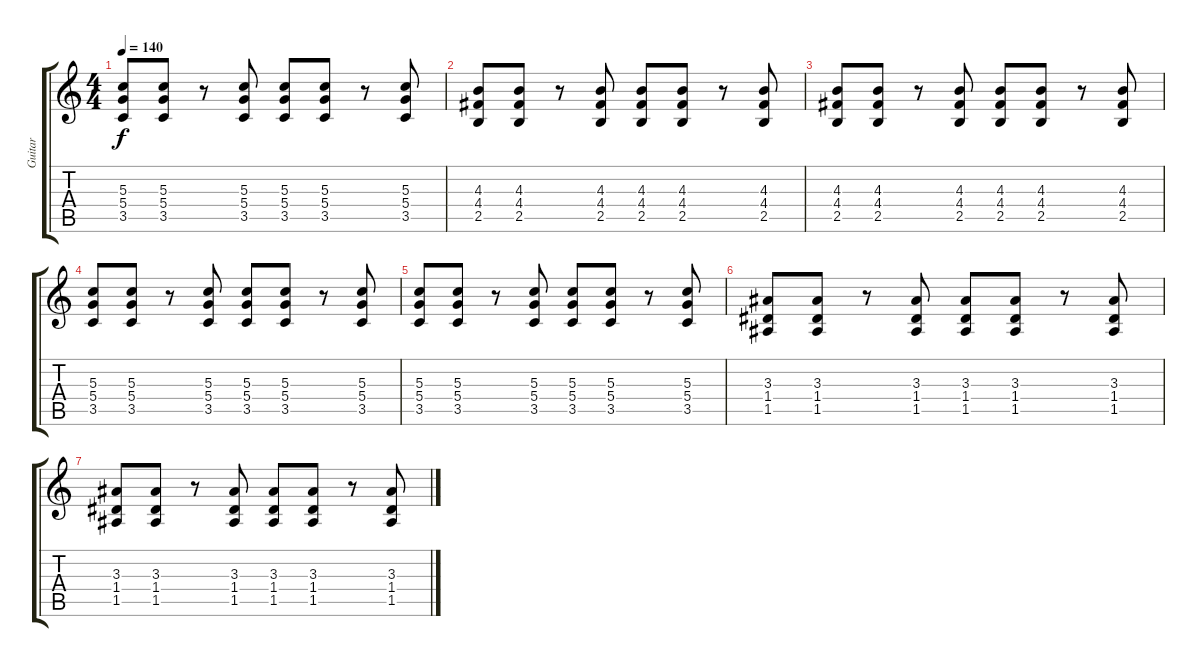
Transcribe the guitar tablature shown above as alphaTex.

\track ("Guitar" "Guitar") {instrument acousticguitarsteel}
\staff {score tabs}
\tuning (E4 B3 G3 D3 A2 E2) {hide}
\ts (4 4)
\tempo 140
\clef g2
\ks c
(5.3 5.4 3.5).8{dy f} (5.3 5.4 3.5).8 r.8 (5.3 5.4 3.5).8 (5.3 5.4 3.5).8 (5.3 5.4 3.5).8 r.8 (5.3 5.4 3.5).8 |
(4.3 4.4 2.5).8 (4.3 4.4 2.5).8 r.8 (4.3 4.4 2.5).8 (4.3 4.4 2.5).8 (4.3 4.4 2.5).8 r.8 (4.3 4.4 2.5).8 |
(4.3 4.4 2.5).8 (4.3 4.4 2.5).8 r.8 (4.3 4.4 2.5).8 (4.3 4.4 2.5).8 (4.3 4.4 2.5).8 r.8 (4.3 4.4 2.5).8 |
(5.3 5.4 3.5).8 (5.3 5.4 3.5).8 r.8 (5.3 5.4 3.5).8 (5.3 5.4 3.5).8 (5.3 5.4 3.5).8 r.8 (5.3 5.4 3.5).8 |
(5.3 5.4 3.5).8 (5.3 5.4 3.5).8 r.8 (5.3 5.4 3.5).8 (5.3 5.4 3.5).8 (5.3 5.4 3.5).8 r.8 (5.3 5.4 3.5).8 |
(3.3 1.4 1.5).8 (3.3 1.4 1.5).8 r.8 (3.3 1.4 1.5).8 (3.3 1.4 1.5).8 (3.3 1.4 1.5).8 r.8 (3.3 1.4 1.5).8 |
(3.3 1.4 1.5).8 (3.3 1.4 1.5).8 r.8 (3.3 1.4 1.5).8 (3.3 1.4 1.5).8 (3.3 1.4 1.5).8 r.8 (3.3 1.4 1.5).8
